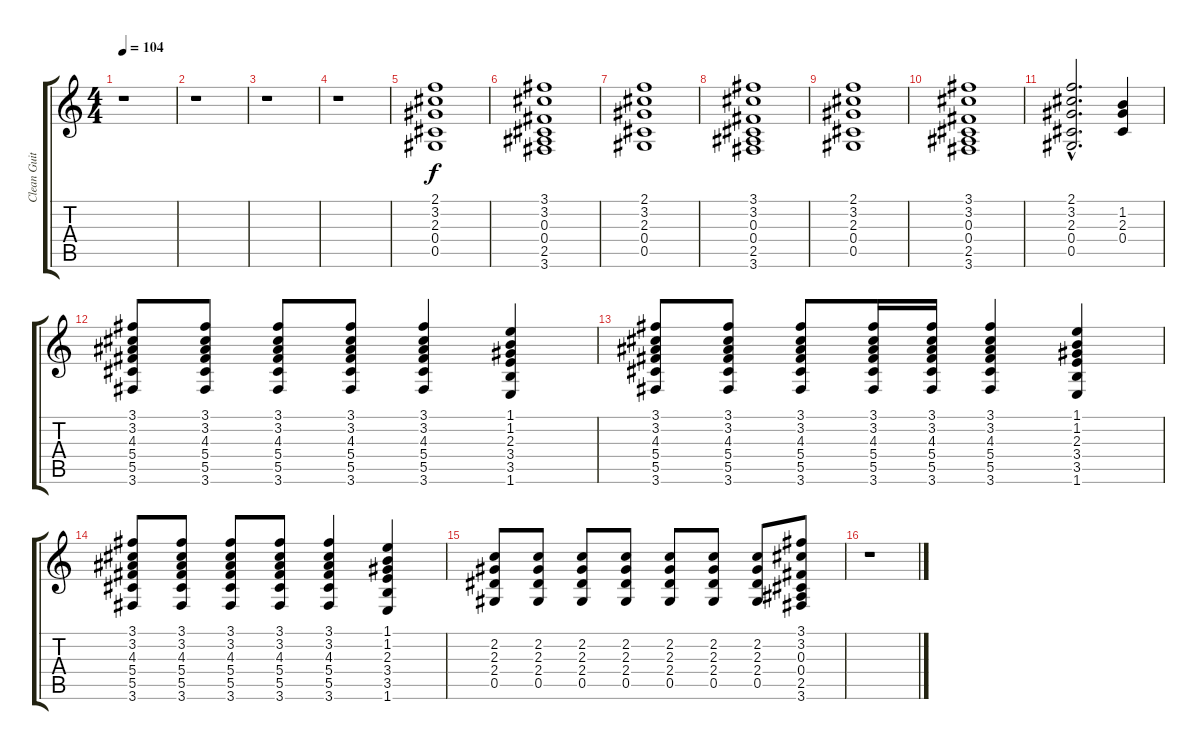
\track ("Clean Guitar 2" "Clean Guit") {instrument acousticguitarnylon}
\staff {score tabs}
\tuning (Eb4 Bb3 Gb3 Db3 Ab2 Eb2) {hide}
\ts (4 4)
\tempo 104
\clef g2
\ks c
r.1{dy f} |
r.1 |
r.1 |
r.1 |
(2.1 3.2 2.3 0.4 0.5).1 |
(3.1 3.2 0.3 0.4 2.5 3.6).1 |
(2.1 3.2 2.3 0.4 0.5).1 |
(3.1 3.2 0.3 0.4 2.5 3.6).1 |
(2.1 3.2 2.3 0.4 0.5).1 |
(3.1 3.2 0.3 0.4 2.5 3.6).1 |
(2.1{hac} 3.2{hac} 2.3{hac} 0.4{hac} 0.5{hac}).2{d} (1.2 2.3 0.4).4 |
(3.1 3.2 4.3 5.4 5.5 3.6).8 (3.1 3.2 4.3 5.4 5.5 3.6).8 (3.1 3.2 4.3 5.4 5.5 3.6).8 (3.1 3.2 4.3 5.4 5.5 3.6).8 (3.1 3.2 4.3 5.4 5.5 3.6).4 (1.1 1.2 2.3 3.4 3.5 1.6).4 |
(3.1 3.2 4.3 5.4 5.5 3.6).8 (3.1 3.2 4.3 5.4 5.5 3.6).8 (3.1 3.2 4.3 5.4 5.5 3.6).8 (3.1 3.2 4.3 5.4 5.5 3.6).16 (3.1 3.2 4.3 5.4 5.5 3.6).16 (3.1 3.2 4.3 5.4 5.5 3.6).4 (1.1 1.2 2.3 3.4 3.5 1.6).4 |
(3.1 3.2 4.3 5.4 5.5 3.6).8 (3.1 3.2 4.3 5.4 5.5 3.6).8 (3.1 3.2 4.3 5.4 5.5 3.6).8 (3.1 3.2 4.3 5.4 5.5 3.6).8 (3.1 3.2 4.3 5.4 5.5 3.6).4 (1.1 1.2 2.3 3.4 3.5 1.6).4 |
(2.2 2.3 2.4 0.5).8 (2.2 2.3 2.4 0.5).8 (2.2 2.3 2.4 0.5).8 (2.2 2.3 2.4 0.5).8 (2.2 2.3 2.4 0.5).8 (2.2 2.3 2.4 0.5).8 (2.2 2.3 2.4 0.5).8 (3.1 3.2 0.3 0.4 2.5 3.6).8 |
r.1
